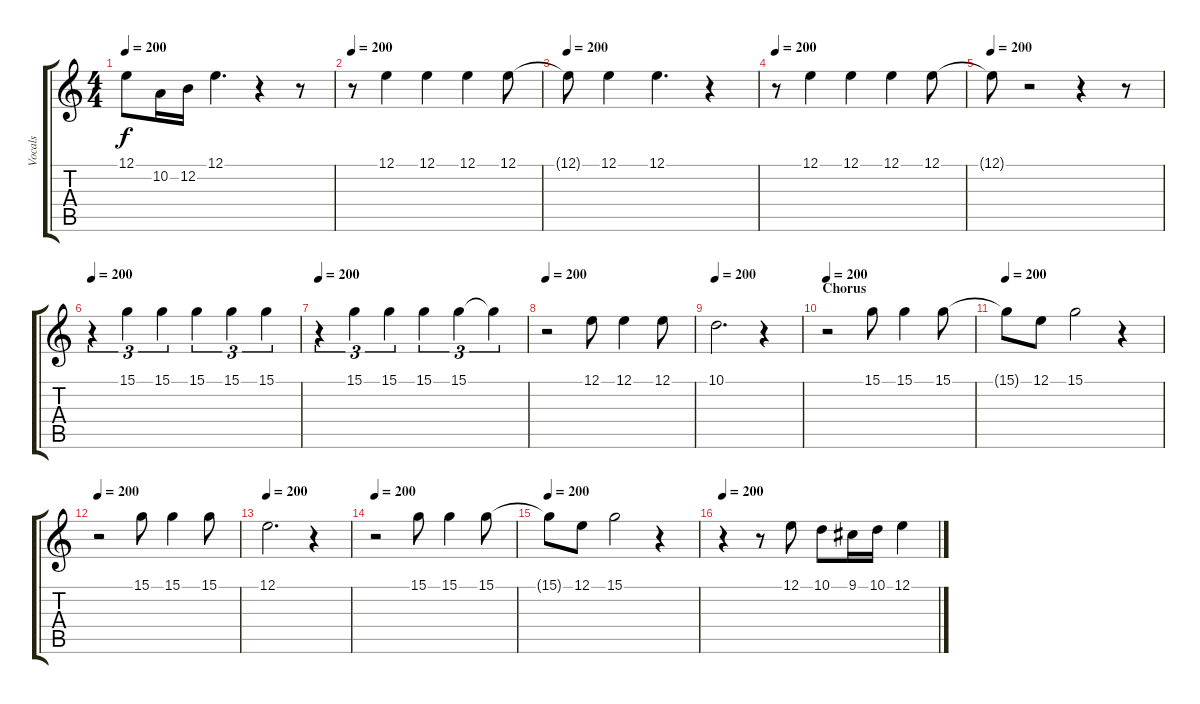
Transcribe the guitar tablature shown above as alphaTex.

\track ("Vocals" "Vocals") {instrument lead1square}
\staff {score tabs}
\tuning (E4 B3 G3 D3 A2 E2) {hide}
\ts (4 4)
\tempo 200
\clef g2
\ks c
12.1{t}.8{dy f} 10.2.16 12.2.16 12.1.4{d} r.4 r.8 |
\tempo 200
r.8 12.1.4 12.1.4 12.1.4 12.1.8 |
\tempo 200
12.1{t}.8 12.1.4 12.1.4{d} r.4 |
\tempo 200
r.8 12.1.4 12.1.4 12.1.4 12.1.8 |
\tempo 200
12.1{t}.8 r.2 r.4 r.8 |
\tempo 200
r.4{tu (3 2)} 15.1.4{tu (3 2)} 15.1.4{tu (3 2)} 15.1.4{tu (3 2)} 15.1.4{tu (3 2)} 15.1.4{tu (3 2)} |
\tempo 200
r.4{tu (3 2)} 15.1.4{tu (3 2)} 15.1.4{tu (3 2)} 15.1.4{tu (3 2)} 15.1.4{tu (3 2)} 15.1{t}.4{tu (3 2)} |
\tempo 200
r.2 12.1.8 12.1.4 12.1.8 |
\tempo 200
10.1.2{d} r.4 |
\section ("" "Chorus")
\tempo 200
r.2 15.1.8 15.1.4 15.1.8 |
\tempo 200
15.1{t}.8 12.1.8 15.1.2 r.4 |
\tempo 200
r.2 15.1.8 15.1.4 15.1.8 |
\tempo 200
12.1.2{d} r.4 |
\tempo 200
r.2 15.1.8 15.1.4 15.1.8 |
\tempo 200
15.1{t}.8 12.1.8 15.1.2 r.4 |
\tempo 200
r.4 r.8 12.1.8 10.1.8 9.1.16 10.1.16 12.1.4
